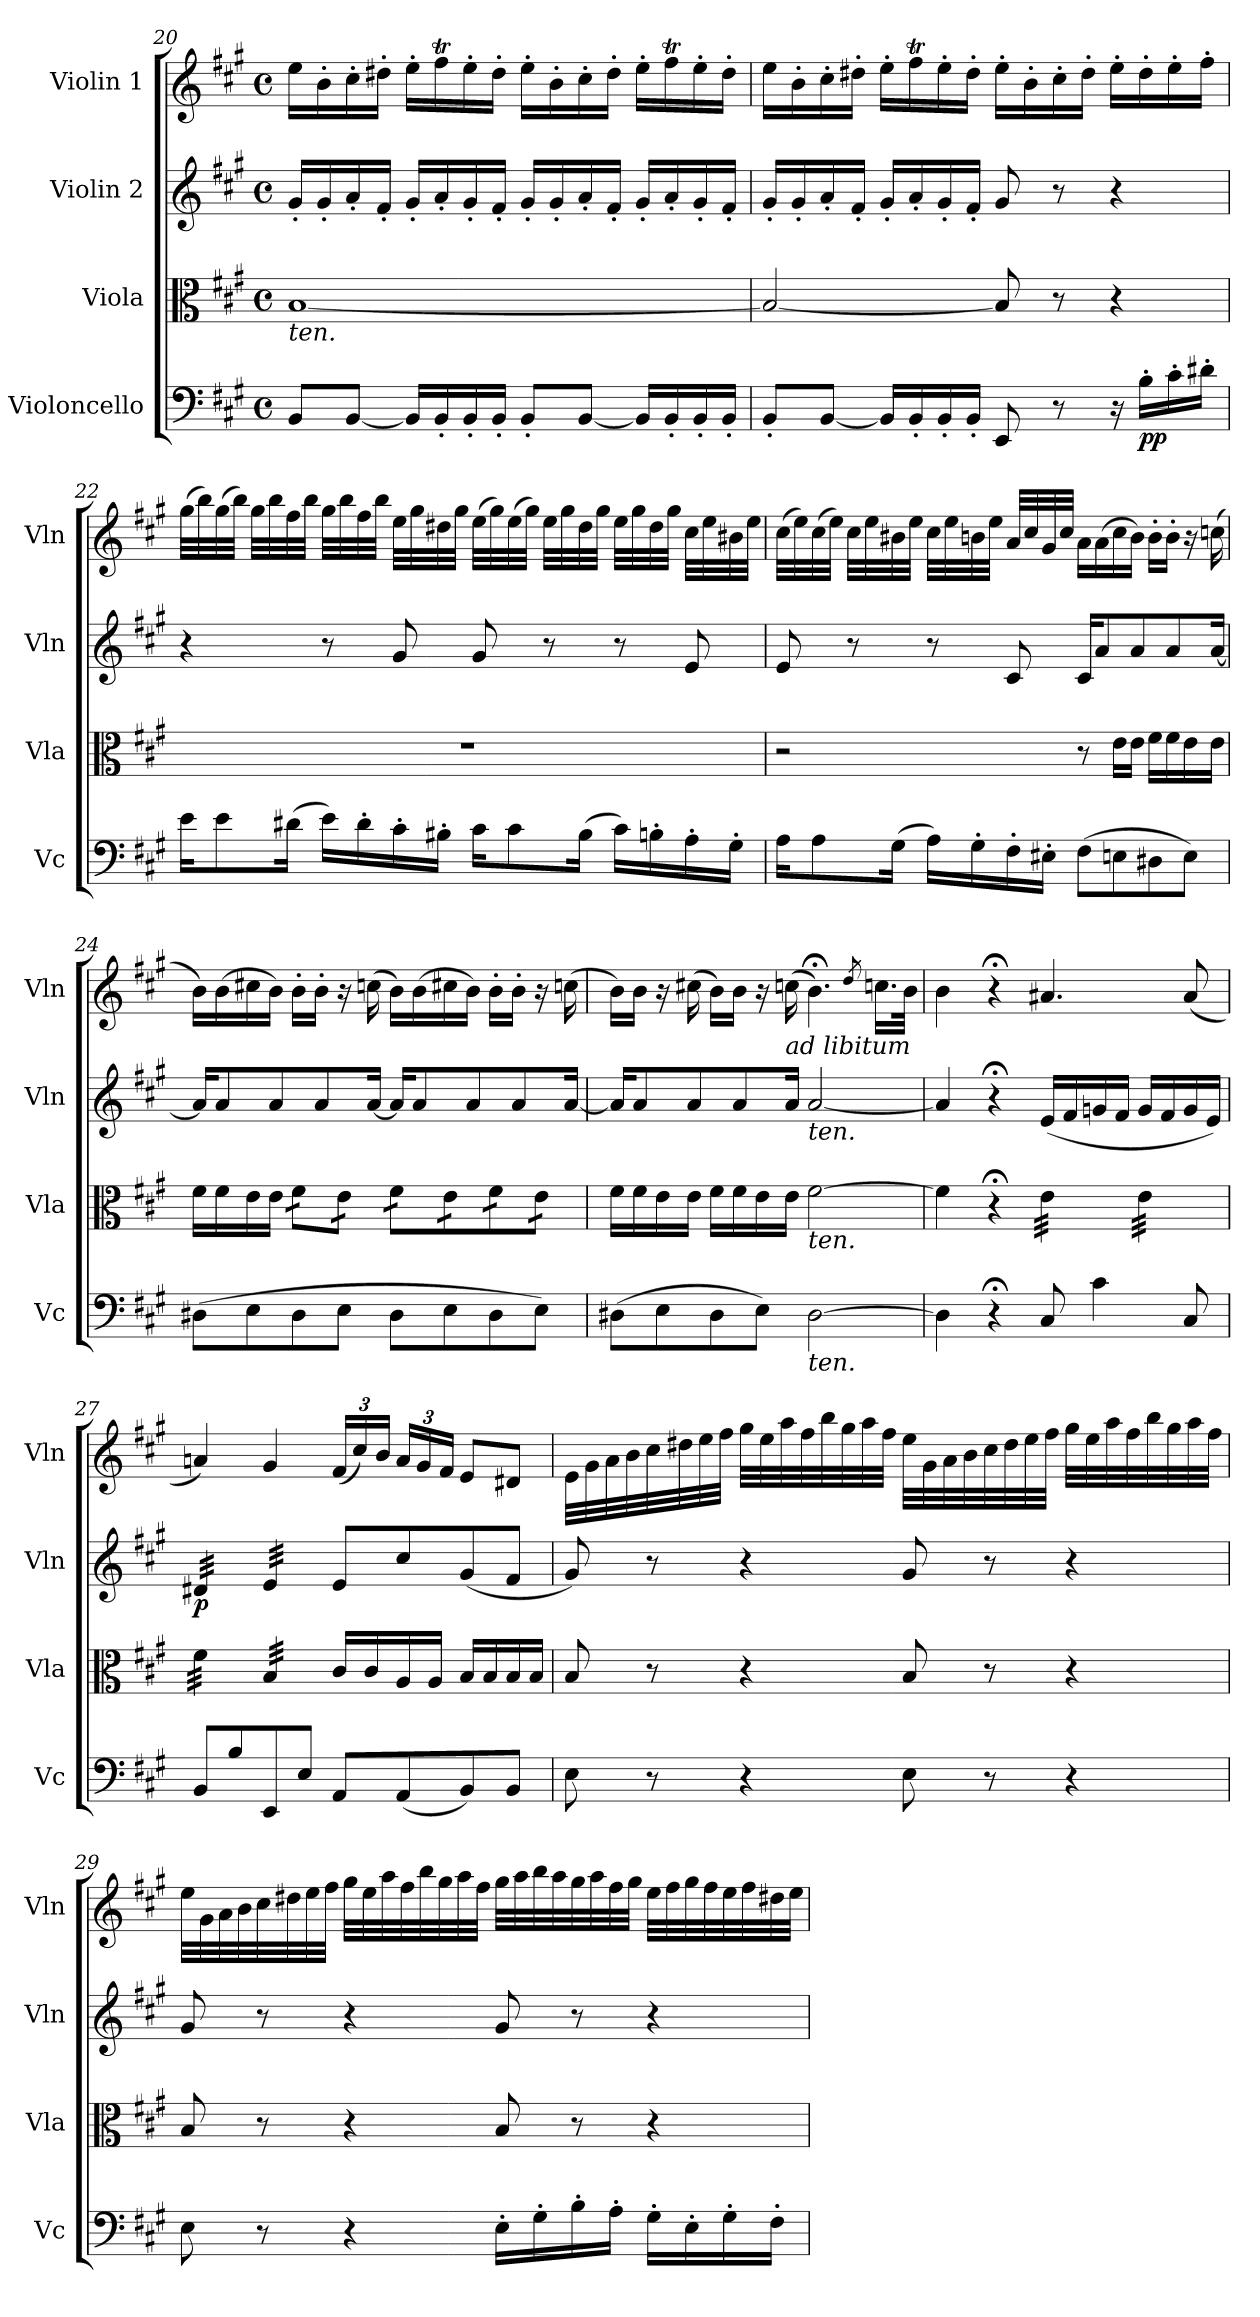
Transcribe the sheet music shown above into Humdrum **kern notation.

**kern	**dynam	**kern	**dynam	**kern	**dynam	**kern	**dynam
*part4	*part4	*part3	*part3	*part2	*part2	*part1	*part1
*staff4	*staff4	*staff3	*staff3	*staff2	*staff2	*staff1	*staff1
*I"Violoncello	*	*I"Viola	*	*I"Violin 2	*	*I"Violin 1	*
*I'Vc	*	*I'Vla	*	*I'Vln	*	*I'Vln	*
!!LO:LB:g=z
*clefF4	*	*clefC3	*	*clefG2	*	*clefG2	*
*k[f#c#g#]	*	*k[f#c#g#]	*	*k[f#c#g#]	*	*k[f#c#g#]	*
*M4/4	*	*M4/4	*	*M4/4	*	*M4/4	*
*met(c)	*	*met(c)	*	*met(c)	*	*met(c)	*
=20	=20	=20	=20	=20	=20	=20	=20
!	!	!LO:TX:b:i:t=ten.	!	!	!	!	!
8BB/L	.	[1B	.	16g#'/LL	.	16ee\LL	.
.	.	.	.	16g#'/	.	16b'\	.
[8BB/J	.	.	.	16a'/	.	16cc#'\	.
.	.	.	.	16f#'/JJ	.	16dd#X'\JJ	.
16BB/LL]	.	.	.	16g#'/LL	.	16ee'\LL	.
16BB'/	.	.	.	16a'/	.	16ff#T\	.
16BB'/	.	.	.	16g#'/	.	16ee'\	.
16BB'/JJ	.	.	.	16f#'/JJ	.	16dd#'\JJ	.
8BB'/L	.	.	.	16g#'/LL	.	16ee'\LL	.
.	.	.	.	16g#'/	.	16b'\	.
[8BB/J	.	.	.	16a'/	.	16cc#'\	.
.	.	.	.	16f#'/JJ	.	16dd#'\JJ	.
16BB/LL]	.	.	.	16g#'/LL	.	16ee'\LL	.
16BB'/	.	.	.	16a'/	.	16ff#T\	.
16BB'/	.	.	.	16g#'/	.	16ee'\	.
16BB'/JJ	.	.	.	16f#'/JJ	.	16dd#'\JJ	.
=21	=21	=21	=21	=21	=21	=21	=21
8BB'/L	.	2B/_	.	16g#'/LL	.	16ee\LL	.
.	.	.	.	16g#'/	.	16b'\	.
[8BB/J	.	.	.	16a'/	.	16cc#'\	.
.	.	.	.	16f#'/JJ	.	16dd#X'\JJ	.
16BB/LL]	.	.	.	16g#'/LL	.	16ee'\LL	.
16BB'/	.	.	.	16a'/	.	16ff#T\	.
16BB'/	.	.	.	16g#'/	.	16ee'\	.
16BB'/JJ	.	.	.	16f#'/JJ	.	16dd#'\JJ	.
8EE/	.	8B/]	.	8g#/	.	16ee'\LL	.
.	.	.	.	.	.	16b'\	.
8r	.	8r	.	8r	.	16cc#'\	.
.	.	.	.	.	.	16dd#'\JJ	.
16r	.	4r	.	4r	.	16ee'\LL	.
!	!LO:DY:b	!	!	!	!	!	!
16B'\LL	pp	.	.	.	.	16dd#'\	.
16c#'\	.	.	.	.	.	16ee'\	.
16d#X'\JJ	.	.	.	.	.	16ff#'\JJ	.
=22	=22	=22	=22	=22	=22	=22	=22
16e\KL	.	1r	.	4r	.	(>32gg#\LLL	.
.	.	.	.	.	.	32bb\)	.
8e\	.	.	.	.	.	(>32gg#\	.
.	.	.	.	.	.	32bb\JJJ)	.
.	.	.	.	.	.	32gg#\LLL	.
.	.	.	.	.	.	32bb\	.
(>16d#X\Jk	.	.	.	.	.	32ff#\	.
.	.	.	.	.	.	32bb\JJJ	.
16e\LL)	.	.	.	8r	.	32gg#\LLL	.
.	.	.	.	.	.	32bb\	.
16d#'\	.	.	.	.	.	32ff#\	.
.	.	.	.	.	.	32bb\JJJ	.
16c#'\	.	.	.	8g#/	.	32ee\LLL	.
.	.	.	.	.	.	32gg#\	.
16B#X'\JJ	.	.	.	.	.	32dd#X\	.
.	.	.	.	.	.	32gg#\JJJ	.
16c#\KL	.	.	.	8g#/	.	(>32ee\LLL	.
.	.	.	.	.	.	32gg#\)	.
8c#\	.	.	.	.	.	(>32ee\	.
.	.	.	.	.	.	32gg#\JJJ)	.
.	.	.	.	8r	.	32ee\LLL	.
.	.	.	.	.	.	32gg#\	.
(>16B#\Jk	.	.	.	.	.	32dd#\	.
.	.	.	.	.	.	32gg#\JJJ	.
16c#\LL)	.	.	.	8r	.	32ee\LLL	.
.	.	.	.	.	.	32gg#\	.
16Bn'\	.	.	.	.	.	32dd#\	.
.	.	.	.	.	.	32gg#\JJJ	.
16A'\	.	.	.	8e/	.	32cc#\LLL	.
.	.	.	.	.	.	32ee\	.
16G#'\JJ	.	.	.	.	.	32b#X\	.
.	.	.	.	.	.	32ee\JJJ	.
!!LO:LB:g=z
=23	=23	=23	=23	=23	=23	=23	=23
16A\KL	.	2r	.	8e/	.	(>32cc#\LLL	.
.	.	.	.	.	.	32ee\)	.
8A\	.	.	.	.	.	(>32cc#\	.
.	.	.	.	.	.	32ee\JJJ)	.
.	.	.	.	8r	.	32cc#\LLL	.
.	.	.	.	.	.	32ee\	.
(>16G#\Jk	.	.	.	.	.	32b#X\	.
.	.	.	.	.	.	32ee\JJJ	.
16A\LL)	.	.	.	8r	.	32cc#\LLL	.
.	.	.	.	.	.	32ee\	.
16G#'\	.	.	.	.	.	32bn\	.
.	.	.	.	.	.	32ee\JJJ	.
16F#'\	.	.	.	8c#/	.	32a/LLL	.
.	.	.	.	.	.	32cc#/	.
16E#X'\JJ	.	.	.	.	.	32g#/	.
.	.	.	.	.	.	32cc#/JJJ	.
(>8F#\L	.	8r	.	16c#/KL	.	16a\LL	.
.	.	.	.	8a/	.	(>16a\	.
8En\	.	16e\LL	.	.	.	16cc#\	.
.	.	16e\JJ	.	8a/	.	16b\JJ)	.
8D#X\	.	16f#\LL	.	.	.	16b'\LL	.
.	.	16f#\	.	8a/	.	16b'\JJ	.
8E\J)	.	16e\	.	.	.	16r	.
.	.	16e\JJ	.	[16a/Jk	.	(>16ccn\	.
=24	=24	=24	=24	=24	=24	=24	=24
(>8D#X\L	.	16f#\LL	.	16a/KL]	.	16b\LL)	.
.	.	16f#\	.	8a/	.	(>16b\	.
8E\	.	16e\	.	.	.	16cc#X\	.
.	.	16e\JJ	.	8a/	.	16b\JJ)	.
*	*	*tremolo	*	*	*	*	*
8D#\	.	16f#\LL	.	.	.	16b'\LL	.
.	.	16f#\	.	8a/	.	16b'\JJ	.
8E\J	.	16e\	.	.	.	16r	.
.	.	16e\JJ	.	[16a/Jk	.	(>16ccn\	.
8D#\L	.	16f#\LL	.	16a/KL]	.	16b\LL)	.
.	.	16f#\	.	8a/	.	(>16b\	.
8E\	.	16e\	.	.	.	16cc#X\	.
.	.	16e\	.	8a/	.	16b\JJ)	.
8D#\	.	16f#\	.	.	.	16b'\LL	.
.	.	16f#\	.	8a/	.	16b'\JJ	.
8E\J)	.	16e\	.	.	.	16r	.
.	.	16e\JJ	.	[16a/Jk	.	(>16ccn\	.
*	*	*Xtremolo	*	*	*	*	*
=25	=25	=25	=25	=25	=25	=25	=25
(>8D#X\L	.	16f#\LL	.	16a/KL]	.	16b\LL)	.
.	.	16f#\	.	8a/	.	16b\JJ	.
8E\	.	16e\	.	.	.	16r	.
.	.	16e\JJ	.	8a/	.	(>16cc#X\	.
8D#\	.	16f#\LL	.	.	.	16b\LL)	.
.	.	16f#\	.	8a/	.	16b\JJ	.
8E\J)	.	16e\	.	.	.	16r	.
!	!	!	!	!	!	!LO:TX:b:i:t=ad libitum	!
.	.	16e\JJ	.	16a/Jk	.	(>16ccn\	.
!	!	!	!	!LO:TX:b:i:t=ten.	!	!	!
!	!	!LO:TX:b:i:t=ten.	!	!	!	!	!
!LO:TX:b:i:t=ten.	!	!	!	!	!	!	!
[2D#\	.	[2f#\	.	[2a/	.	4.b;<\)	.
.	.	.	.	.	.	8qdd/	.
.	.	.	.	.	.	16.ccn\LL	.
.	.	.	.	.	.	32b\JJk	.
!!LO:PB:g=z
=26	=26	=26	=26	=26	=26	=26	=26
4D#\]	.	4f#\]	.	4a/]	.	4b\	.
4r;<	.	4r;<	.	4r;<	.	4r;<	.
!	!LO:DY:b	!	!LO:DY:b	!	!LO:DY:b	!	!LO:DY:b
*	*	*tremolo	*	*	*	*	*
8C#/	other-dynamics	32e\LLL	other-dynamics	(<16e/LL	other-dynamics	4.a#X/	other-dynamics
.	.	32e\	.	.	.	.	.
.	.	32e\	.	16f#/	.	.	.
.	.	32e\	.	.	.	.	.
4c#\	.	32e\	.	16gn/	.	.	.
.	.	32e\	.	.	.	.	.
.	.	32e\	.	16f#/JJ	.	.	.
.	.	32e\JJJ	.	.	.	.	.
.	.	32e\LLL	.	16g/LL	.	.	.
.	.	32e\	.	.	.	.	.
.	.	32e\	.	16f#/	.	.	.
.	.	32e\	.	.	.	.	.
8C#/	.	32e\	.	16g/	.	(<8a#/	.
.	.	32e\	.	.	.	.	.
.	.	32e\	.	16e/JJ)	.	.	.
.	.	32e\JJJ	.	.	.	.	.
=27	=27	=27	=27	=27	=27	=27	=27
!	!	!	!	!	!LO:DY:b	!	!
*	*	*	*	*tremolo	*	*	*
8BB/L	.	32f#\LLL	.	32d#X/LLL	p	4an/)	.
.	.	32f#\	.	32d#X/	.	.	.
.	.	32f#\	.	32d#X/	.	.	.
.	.	32f#\	.	32d#X/	.	.	.
8B/	.	32f#\	.	32d#X/	.	.	.
.	.	32f#\	.	32d#X/	.	.	.
.	.	32f#\	.	32d#X/	.	.	.
.	.	32f#\JJJ	.	32d#X/JJJ	.	.	.
8EE/	.	32B/LLL	.	32e/LLL	.	4g#/	.
.	.	32B/	.	32e/	.	.	.
.	.	32B/	.	32e/	.	.	.
.	.	32B/	.	32e/	.	.	.
8E/J	.	32B/	.	32e/	.	.	.
.	.	32B/	.	32e/	.	.	.
.	.	32B/	.	32e/	.	.	.
.	.	32B/JJJ	.	32e/JJJ	.	.	.
*	*	*	*	*Xtremolo	*	*	*
*	*	*Xtremolo	*	*	*	*	*
*	*	*	*	*	*	*Xbrackettup	*
8AA/L	.	16c#/LL	.	8e/L	.	(<24f#/LL	.
.	.	.	.	.	.	24cc#/)	.
.	.	16c#/	.	.	.	.	.
.	.	.	.	.	.	24b/JJ	.
(<8AA/	.	16A/	.	8cc#/	.	24a/LL	.
.	.	.	.	.	.	24g#/	.
.	.	16A/JJ	.	.	.	.	.
.	.	.	.	.	.	24f#/JJ	.
8BB/)	.	16B/LL	.	(<8g#/	.	8e/L	.
.	.	16B/	.	.	.	.	.
8BB/J	.	16B/	.	8f#/J	.	8d#X/J	.
.	.	16B/JJ	.	.	.	.	.
=28	=28	=28	=28	=28	=28	=28	=28
8E\	.	8B/	.	8g#/)	.	32e\LLL	.
.	.	.	.	.	.	32g#\	.
.	.	.	.	.	.	32a\	.
.	.	.	.	.	.	32b\	.
8r	.	8r	.	8r	.	32cc#\	.
.	.	.	.	.	.	32dd#X\	.
.	.	.	.	.	.	32ee\	.
.	.	.	.	.	.	32ff#\JJJ	.
4r	.	4r	.	4r	.	32gg#\LLL	.
.	.	.	.	.	.	32ee\	.
.	.	.	.	.	.	32aa\	.
.	.	.	.	.	.	32ff#\	.
.	.	.	.	.	.	32bb\	.
.	.	.	.	.	.	32gg#\	.
.	.	.	.	.	.	32aa\	.
.	.	.	.	.	.	32ff#\JJJ	.
8E\	.	8B/	.	8g#/	.	32ee\LLL	.
.	.	.	.	.	.	32g#\	.
.	.	.	.	.	.	32a\	.
.	.	.	.	.	.	32b\	.
8r	.	8r	.	8r	.	32cc#\	.
.	.	.	.	.	.	32dd#\	.
.	.	.	.	.	.	32ee\	.
.	.	.	.	.	.	32ff#\JJJ	.
4r	.	4r	.	4r	.	32gg#\LLL	.
.	.	.	.	.	.	32ee\	.
.	.	.	.	.	.	32aa\	.
.	.	.	.	.	.	32ff#\	.
.	.	.	.	.	.	32bb\	.
.	.	.	.	.	.	32gg#\	.
.	.	.	.	.	.	32aa\	.
.	.	.	.	.	.	32ff#\JJJ	.
!!LO:LB:g=z
=29	=29	=29	=29	=29	=29	=29	=29
8E\	.	8B/	.	8g#/	.	32ee\LLL	.
.	.	.	.	.	.	32g#\	.
.	.	.	.	.	.	32a\	.
.	.	.	.	.	.	32b\	.
8r	.	8r	.	8r	.	32cc#\	.
.	.	.	.	.	.	32dd#X\	.
.	.	.	.	.	.	32ee\	.
.	.	.	.	.	.	32ff#\JJJ	.
4r	.	4r	.	4r	.	32gg#\LLL	.
.	.	.	.	.	.	32ee\	.
.	.	.	.	.	.	32aa\	.
.	.	.	.	.	.	32ff#\	.
.	.	.	.	.	.	32bb\	.
.	.	.	.	.	.	32gg#\	.
.	.	.	.	.	.	32aa\	.
.	.	.	.	.	.	32ff#\JJJ	.
16E'\LL	.	8B/	.	8g#/	.	32gg#\LLL	.
.	.	.	.	.	.	32aa\	.
16G#'\	.	.	.	.	.	32bb\	.
.	.	.	.	.	.	32aa\	.
16B'\	.	8r	.	8r	.	32gg#\	.
.	.	.	.	.	.	32aa\	.
16A'\JJ	.	.	.	.	.	32ff#\	.
.	.	.	.	.	.	32gg#\JJJ	.
16G#'\LL	.	4r	.	4r	.	32ee\LLL	.
.	.	.	.	.	.	32ff#\	.
16E'\	.	.	.	.	.	32gg#\	.
.	.	.	.	.	.	32ff#\	.
16G#'\	.	.	.	.	.	32ee\	.
.	.	.	.	.	.	32ff#\	.
16F#'\JJ	.	.	.	.	.	32dd#X\	.
.	.	.	.	.	.	32ee\JJJ	.
=	=	=	=	=	=	=	=
*-	*-	*-	*-	*-	*-	*-	*-
